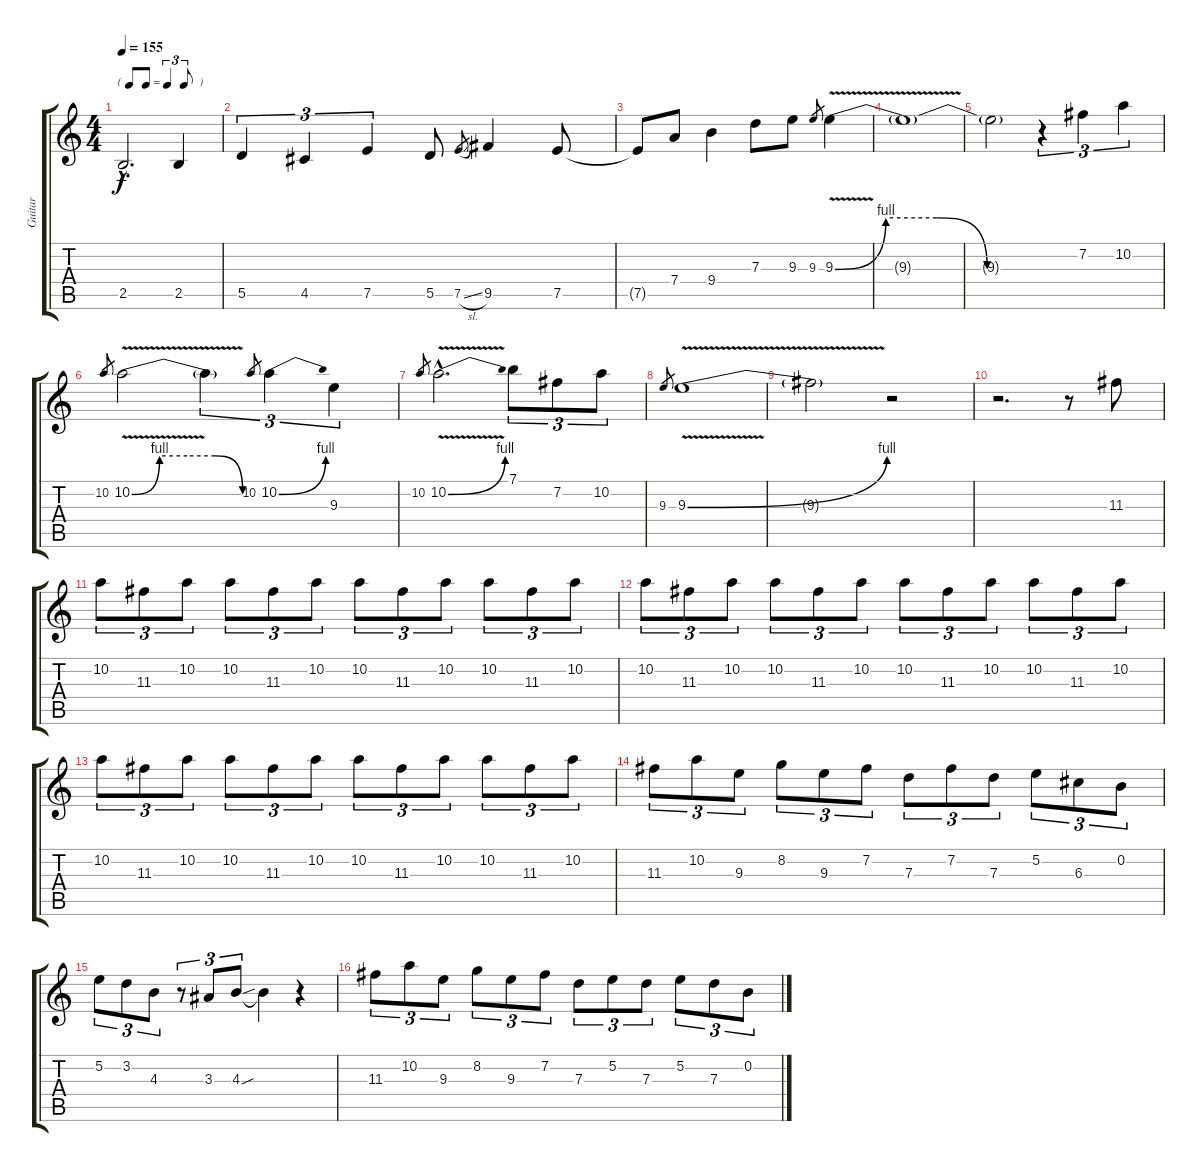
\track ("Guitar" "Guitar") {instrument distortionguitar}
\staff {score tabs}
\tuning (E4 B3 G3 D3 A2 E2) {hide}
\ts (4 4)
\tf triplet8th
\tempo 155
\clef g2
\ks c
2.5{hac}.2{d dy f} 2.5.4 |
5.5.4{tu (3 2)} 4.5.4{tu (3 2)} 7.5.4{tu (3 2)} 5.5.8 7.5{sl}.8{gr} 9.5.4 7.5.8 |
7.5{t}.8 7.4.8 9.4.4 7.3.8 9.3.8 9.3.8{gr} 9.3{be (custom 0 0 15 4 30 4 45 0 60 0) v}.4 |
9.3{t}.1 |
9.3{t}.2 r.4{tu (3 2)} 7.2.4{tu (3 2)} 10.2.4{tu (3 2)} |
10.2.8{gr} 10.2{be (custom 0 0 15 4 30 4 45 4 60 0) v}.2 10.2{t}.4{tu (3 2)} 10.2.8{gr} 10.2{be (bend 0 0 60 4)}.4{tu (3 2)} 9.3.4{tu (3 2)} |
10.2.8{gr} 10.2{be (bend 0 0 60 4) v hac}.2{d} 7.1.8{tu (3 2)} 7.2.8{tu (3 2)} 10.2.8{tu (3 2)} |
9.3.8{gr} 9.3{be (bend 0 0 60 4) v}.1 |
9.3{t}.2 r.2 |
r.2{d} r.8 11.3.8 |
10.2.8{tu (3 2)} 11.3.8{tu (3 2)} 10.2.8{tu (3 2)} 10.2.8{tu (3 2)} 11.3.8{tu (3 2)} 10.2.8{tu (3 2)} 10.2.8{tu (3 2)} 11.3.8{tu (3 2)} 10.2.8{tu (3 2)} 10.2.8{tu (3 2)} 11.3.8{tu (3 2)} 10.2.8{tu (3 2)} |
10.2.8{tu (3 2)} 11.3.8{tu (3 2)} 10.2.8{tu (3 2)} 10.2.8{tu (3 2)} 11.3.8{tu (3 2)} 10.2.8{tu (3 2)} 10.2.8{tu (3 2)} 11.3.8{tu (3 2)} 10.2.8{tu (3 2)} 10.2.8{tu (3 2)} 11.3.8{tu (3 2)} 10.2.8{tu (3 2)} |
10.2.8{tu (3 2)} 11.3.8{tu (3 2)} 10.2.8{tu (3 2)} 10.2.8{tu (3 2)} 11.3.8{tu (3 2)} 10.2.8{tu (3 2)} 10.2.8{tu (3 2)} 11.3.8{tu (3 2)} 10.2.8{tu (3 2)} 10.2.8{tu (3 2)} 11.3.8{tu (3 2)} 10.2.8{tu (3 2)} |
11.3.8{tu (3 2)} 10.2.8{tu (3 2)} 9.3.8{tu (3 2)} 8.2.8{tu (3 2)} 9.3.8{tu (3 2)} 7.2.8{tu (3 2)} 7.3.8{tu (3 2)} 7.2.8{tu (3 2)} 7.3.8{tu (3 2)} 5.2.8{tu (3 2)} 6.3.8{tu (3 2)} 0.2.8{tu (3 2)} |
5.2.8{tu (3 2)} 3.2.8{tu (3 2)} 4.3.8{tu (3 2)} r.8{tu (3 2)} 3.3.8{tu (3 2)} 4.3{sou}.8{tu (3 2)} 4.3{t}.4 r.4 |
11.3.8{tu (3 2)} 10.2.8{tu (3 2)} 9.3.8{tu (3 2)} 8.2.8{tu (3 2)} 9.3.8{tu (3 2)} 7.2.8{tu (3 2)} 7.3.8{tu (3 2)} 5.2.8{tu (3 2)} 7.3.8{tu (3 2)} 5.2.8{tu (3 2)} 7.3.8{tu (3 2)} 0.2.8{tu (3 2)}
